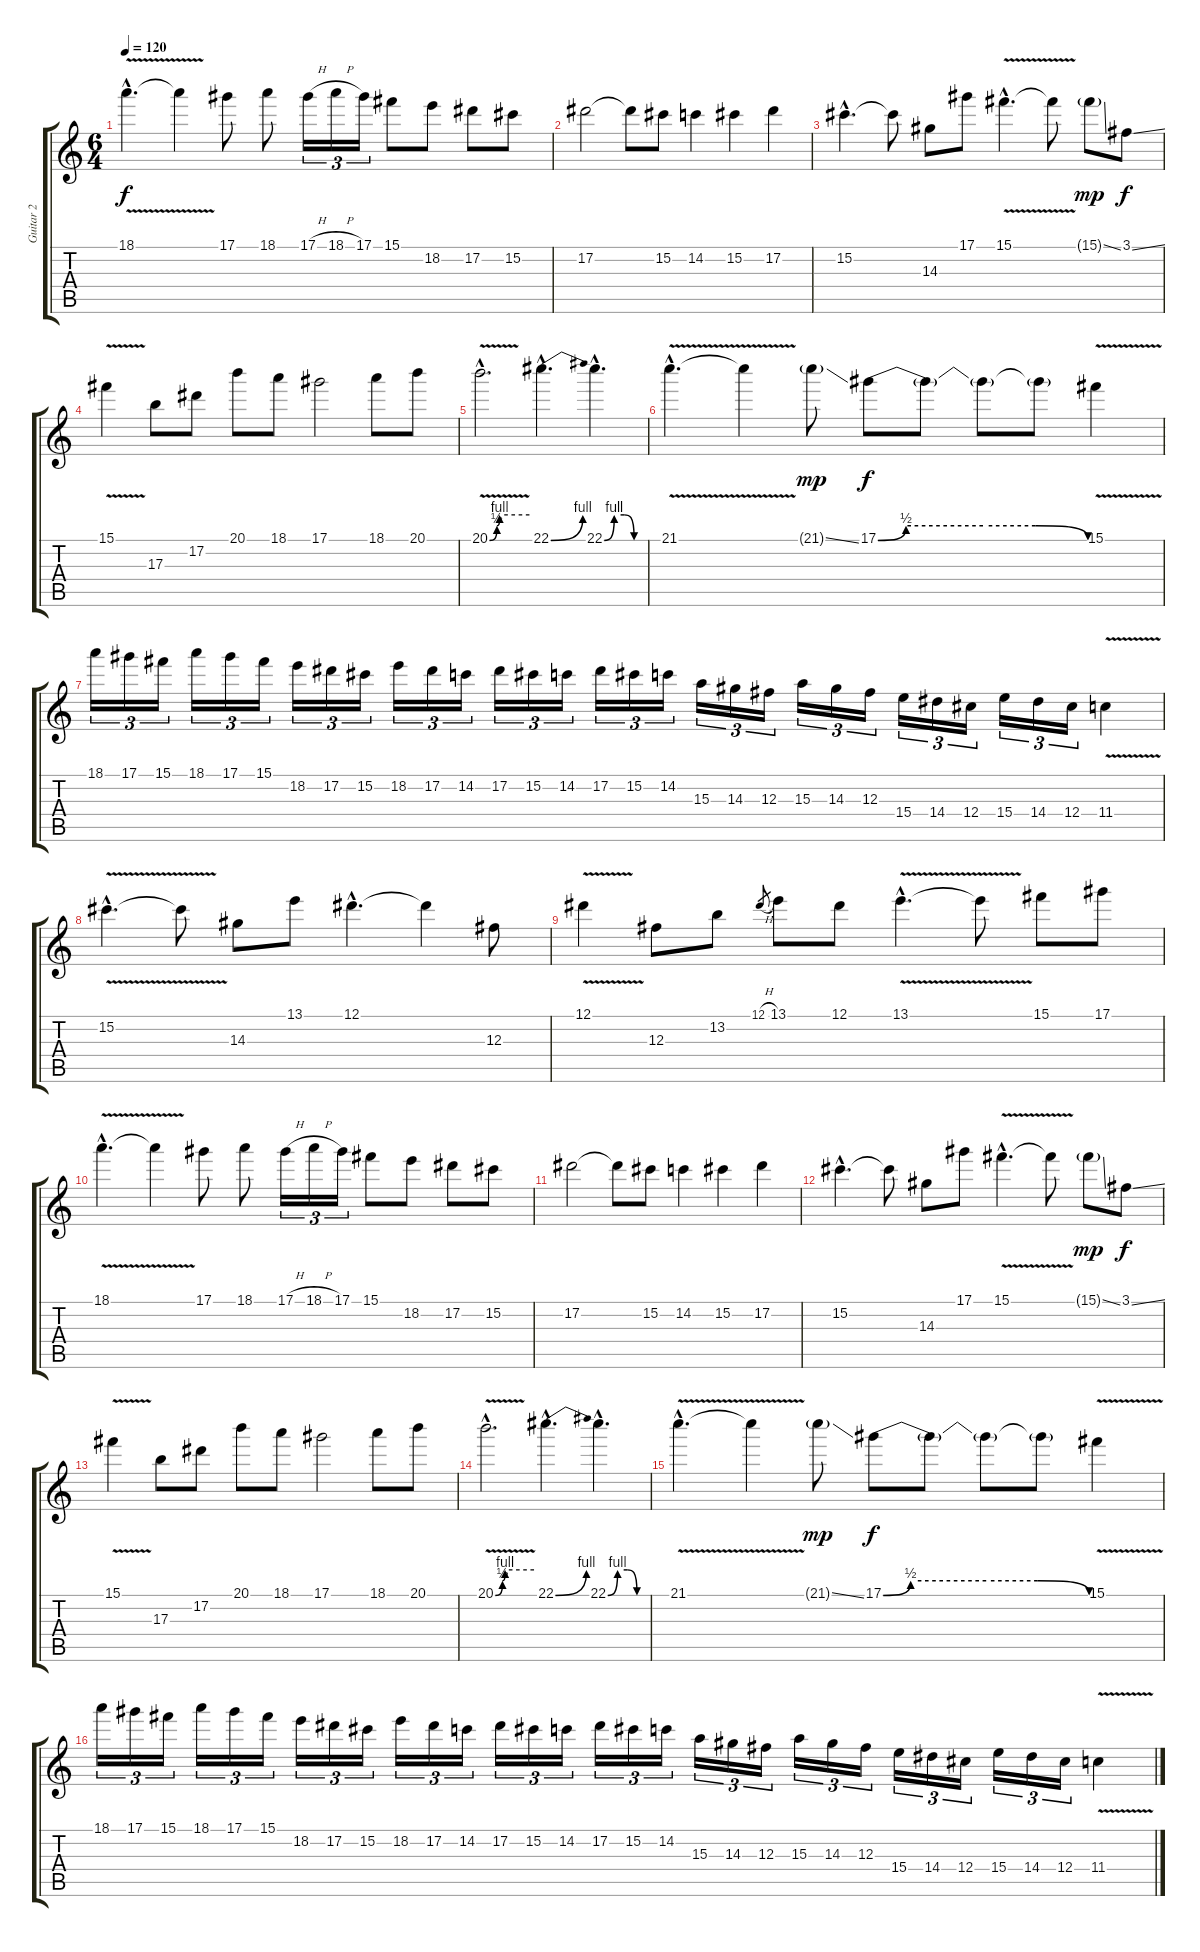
\track ("Guitar 2" "Guitar 2") {instrument overdrivenguitar}
\staff {score tabs}
\tuning (Eb4 Bb3 Gb3 Db3 Ab2 Eb2) {hide}
\ts (6 4)
\tempo 120
\clef g2
\ks c
18.1{v hac}.4{d dy f} 18.1{t}.4 17.1.8 18.1.8 17.1{h}.16{tu (3 2)} 18.1{h}.16{tu (3 2)} 17.1.16{tu (3 2)} 15.1.8 18.2.8 17.2.8 15.2.8 |
17.2.2 17.2{t}.8 15.2.8 14.2.4 15.2.4 17.2.4 |
15.2{hac}.4{d} 15.2{t}.8 14.3.8 17.1.8 15.1{v hac}.4{d} 15.1{t}.8 15.1{ss g}.8{dy mp} 3.1{ss}.8{dy f} |
15.1{v}.4 17.3.8 17.2.8 20.1.8 18.1.8 17.1.2 18.1.8 20.1.8 |
20.1{be (custom 0 0 11 2 15 4 60 4) v hac}.2{d} 22.1{be (bend 0 0 60 4) hac}.4{d} 22.1{be (custom 0 0 15 4 30 4 45 0 60 0) hac}.4{d} |
21.1{v hac}.4{d} 21.1{t}.4 21.1{ss g}.8{dy mp} 17.1{be (custom 0 0 8 2 30 2 45 2 60 0)}.8{dy f} 17.1{t}.8 17.1{t}.8 17.1{t}.8 15.1{v}.4 |
18.1.16{tu (3 2)} 17.1.16{tu (3 2)} 15.1.16{tu (3 2)} 18.1.16{tu (3 2)} 17.1.16{tu (3 2)} 15.1.16{tu (3 2)} 18.2.16{tu (3 2)} 17.2.16{tu (3 2)} 15.2.16{tu (3 2)} 18.2.16{tu (3 2)} 17.2.16{tu (3 2)} 14.2.16{tu (3 2)} 17.2.16{tu (3 2)} 15.2.16{tu (3 2)} 14.2.16{tu (3 2)} 17.2.16{tu (3 2)} 15.2.16{tu (3 2)} 14.2.16{tu (3 2)} 15.3.16{tu (3 2)} 14.3.16{tu (3 2)} 12.3.16{tu (3 2)} 15.3.16{tu (3 2)} 14.3.16{tu (3 2)} 12.3.16{tu (3 2)} 15.4.16{tu (3 2)} 14.4.16{tu (3 2)} 12.4.16{tu (3 2)} 15.4.16{tu (3 2)} 14.4.16{tu (3 2)} 12.4.16{tu (3 2)} 11.4{v}.4 |
15.2{v hac}.4{d} 15.2{t}.8 14.3.8 13.1.8 12.1{hac}.4{d} 12.1{t}.4 12.3.8 |
12.1{v}.4 12.3.8 13.2.8 12.1{h}.8{gr} 13.1.8 12.1.8 13.1{v hac}.4{d} 13.1{t}.8 15.1.8 17.1.8 |
18.1{v hac}.4{d} 18.1{t}.4 17.1.8 18.1.8 17.1{h}.16{tu (3 2)} 18.1{h}.16{tu (3 2)} 17.1.16{tu (3 2)} 15.1.8 18.2.8 17.2.8 15.2.8 |
17.2.2 17.2{t}.8 15.2.8 14.2.4 15.2.4 17.2.4 |
15.2{hac}.4{d} 15.2{t}.8 14.3.8 17.1.8 15.1{v hac}.4{d} 15.1{t}.8 15.1{ss g}.8{dy mp} 3.1{ss}.8{dy f} |
15.1{v}.4 17.3.8 17.2.8 20.1.8 18.1.8 17.1.2 18.1.8 20.1.8 |
20.1{be (custom 0 0 11 2 15 4 60 4) v hac}.2{d} 22.1{be (bend 0 0 60 4) hac}.4{d} 22.1{be (custom 0 0 15 4 30 4 45 0 60 0) hac}.4{d} |
21.1{v hac}.4{d} 21.1{t}.4 21.1{ss g}.8{dy mp} 17.1{be (custom 0 0 8 2 30 2 45 2 60 0)}.8{dy f} 17.1{t}.8 17.1{t}.8 17.1{t}.8 15.1{v}.4 |
18.1.16{tu (3 2)} 17.1.16{tu (3 2)} 15.1.16{tu (3 2)} 18.1.16{tu (3 2)} 17.1.16{tu (3 2)} 15.1.16{tu (3 2)} 18.2.16{tu (3 2)} 17.2.16{tu (3 2)} 15.2.16{tu (3 2)} 18.2.16{tu (3 2)} 17.2.16{tu (3 2)} 14.2.16{tu (3 2)} 17.2.16{tu (3 2)} 15.2.16{tu (3 2)} 14.2.16{tu (3 2)} 17.2.16{tu (3 2)} 15.2.16{tu (3 2)} 14.2.16{tu (3 2)} 15.3.16{tu (3 2)} 14.3.16{tu (3 2)} 12.3.16{tu (3 2)} 15.3.16{tu (3 2)} 14.3.16{tu (3 2)} 12.3.16{tu (3 2)} 15.4.16{tu (3 2)} 14.4.16{tu (3 2)} 12.4.16{tu (3 2)} 15.4.16{tu (3 2)} 14.4.16{tu (3 2)} 12.4.16{tu (3 2)} 11.4{v}.4
